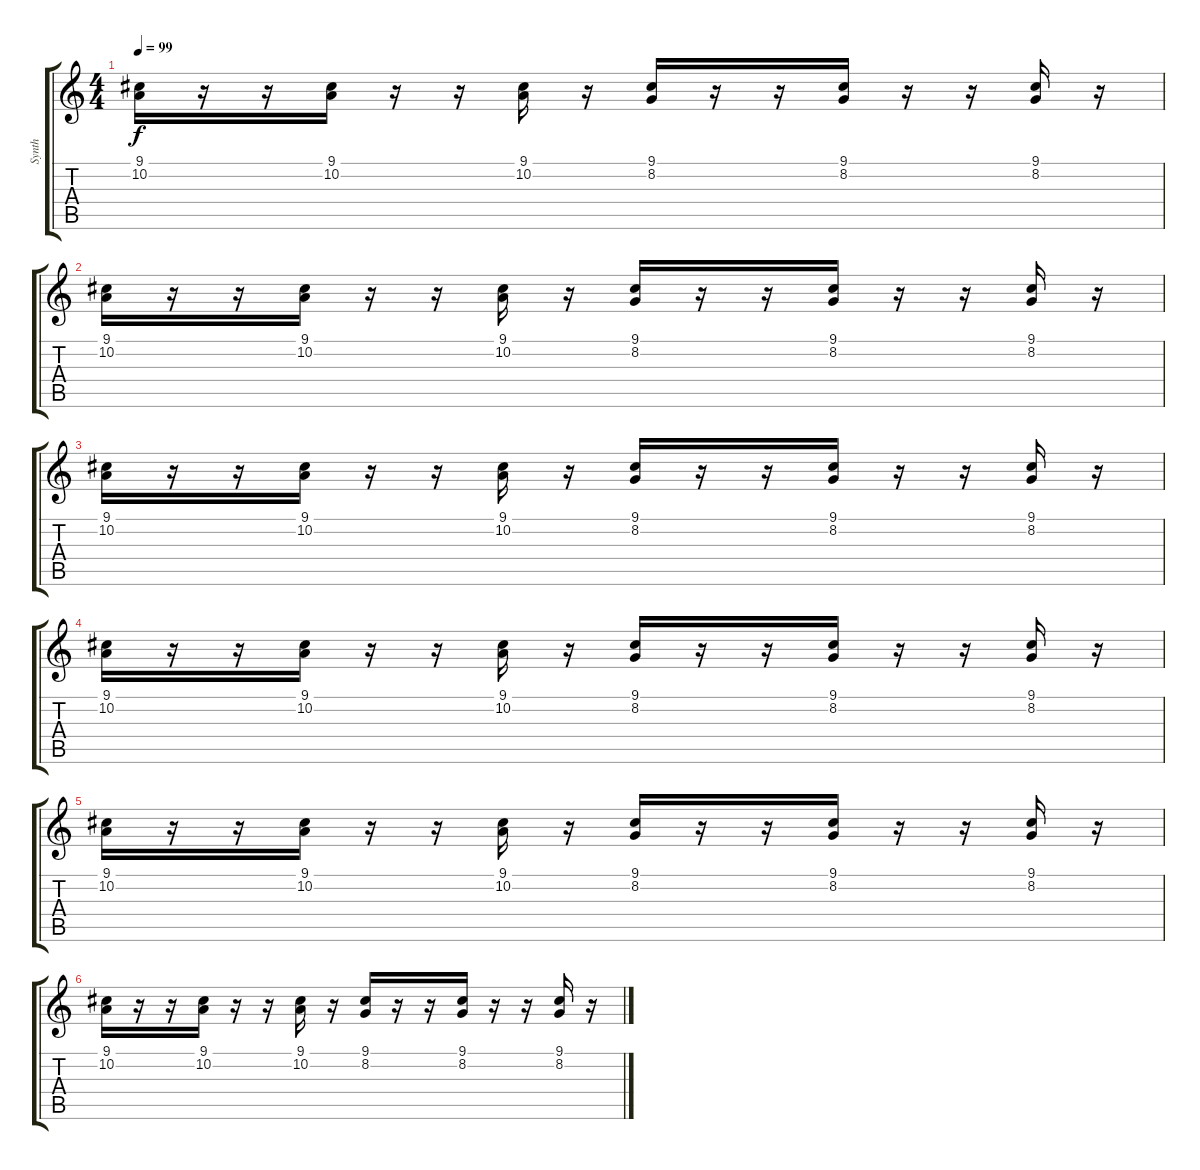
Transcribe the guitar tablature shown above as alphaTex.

\track ("Synth" "Synth") {instrument lead3calliope}
\staff {score tabs}
\tuning (E4 B3 G3 D3 A2 E2) {hide}
\ts (4 4)
\tempo 99
\clef g2
\ks c
(9.1 10.2).16{dy f} r.16 r.16 (9.1 10.2).16 r.16 r.16 (9.1 10.2).16 r.16 (9.1 8.2).16 r.16 r.16 (9.1 8.2).16 r.16 r.16 (9.1 8.2).16 r.16 |
(9.1 10.2).16 r.16 r.16 (9.1 10.2).16 r.16 r.16 (9.1 10.2).16 r.16 (9.1 8.2).16 r.16 r.16 (9.1 8.2).16 r.16 r.16 (9.1 8.2).16 r.16 |
(9.1 10.2).16 r.16 r.16 (9.1 10.2).16 r.16 r.16 (9.1 10.2).16 r.16 (9.1 8.2).16 r.16 r.16 (9.1 8.2).16 r.16 r.16 (9.1 8.2).16 r.16 |
(9.1 10.2).16 r.16 r.16 (9.1 10.2).16 r.16 r.16 (9.1 10.2).16 r.16 (9.1 8.2).16 r.16 r.16 (9.1 8.2).16 r.16 r.16 (9.1 8.2).16 r.16 |
(9.1 10.2).16 r.16 r.16 (9.1 10.2).16 r.16 r.16 (9.1 10.2).16 r.16 (9.1 8.2).16 r.16 r.16 (9.1 8.2).16 r.16 r.16 (9.1 8.2).16 r.16 |
(9.1 10.2).16 r.16 r.16 (9.1 10.2).16 r.16 r.16 (9.1 10.2).16 r.16 (9.1 8.2).16 r.16 r.16 (9.1 8.2).16 r.16 r.16 (9.1 8.2).16 r.16
